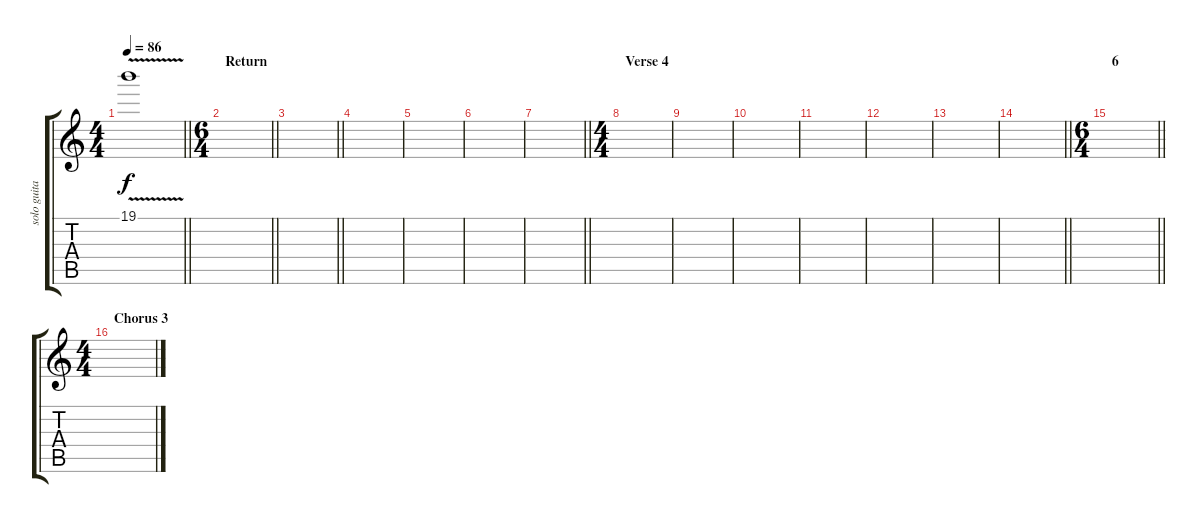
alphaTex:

\track ("solo guitar" "solo guita") {instrument distortionguitar}
\staff {score tabs}
\tuning (E4 B3 G3 D3 A2 E2) {hide}
\ts (4 4)
\tempo 86
\clef g2
\barLineRight lightlight
\ks c
19.1{v}.1{dy f volume 4} |
\ts (6 4)
\section ("" "Return")
\barLineRight lightlight
|
\barLineRight lightlight
|
|
|
|
\barLineRight lightlight
|
\ts (4 4)
\section ("" "Verse 4")
|
|
|
|
|
|
\barLineRight lightlight
|
\ts (6 4)
\section ("" "6")
\barLineRight lightlight
|
\ts (4 4)
\section ("" "Chorus 3")
